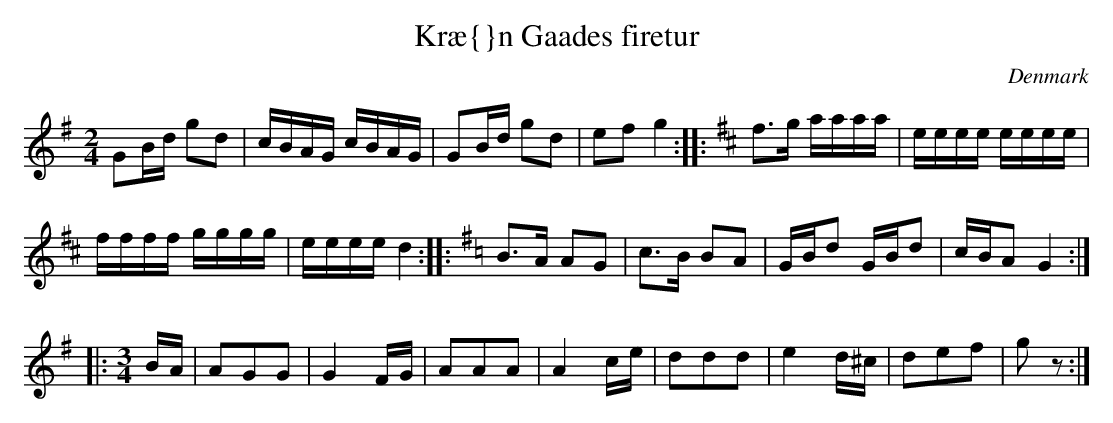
X:1
T:Kr\ae{}n Gaades firetur
O:Denmark
M:2/4
K:G
G2Bd g2d2 | cBAG cBAG | G2Bd g2d2 | e2f2 g4 ::\
K:D
f3g aaaa | eeee eeee |
ffff gggg | eeee d4 ::\
K:G
B3A A2G2 | c3B B2A2 | \
GBd2 GBd2 | cBA2 G4 :|
|:\
M:3/4
BA | A2G2G2 | G4 FG | A2A2A2 | A4 ce |\
d2d2d2 | e4 d^c | d2e2f2 | g2 z2 :|
